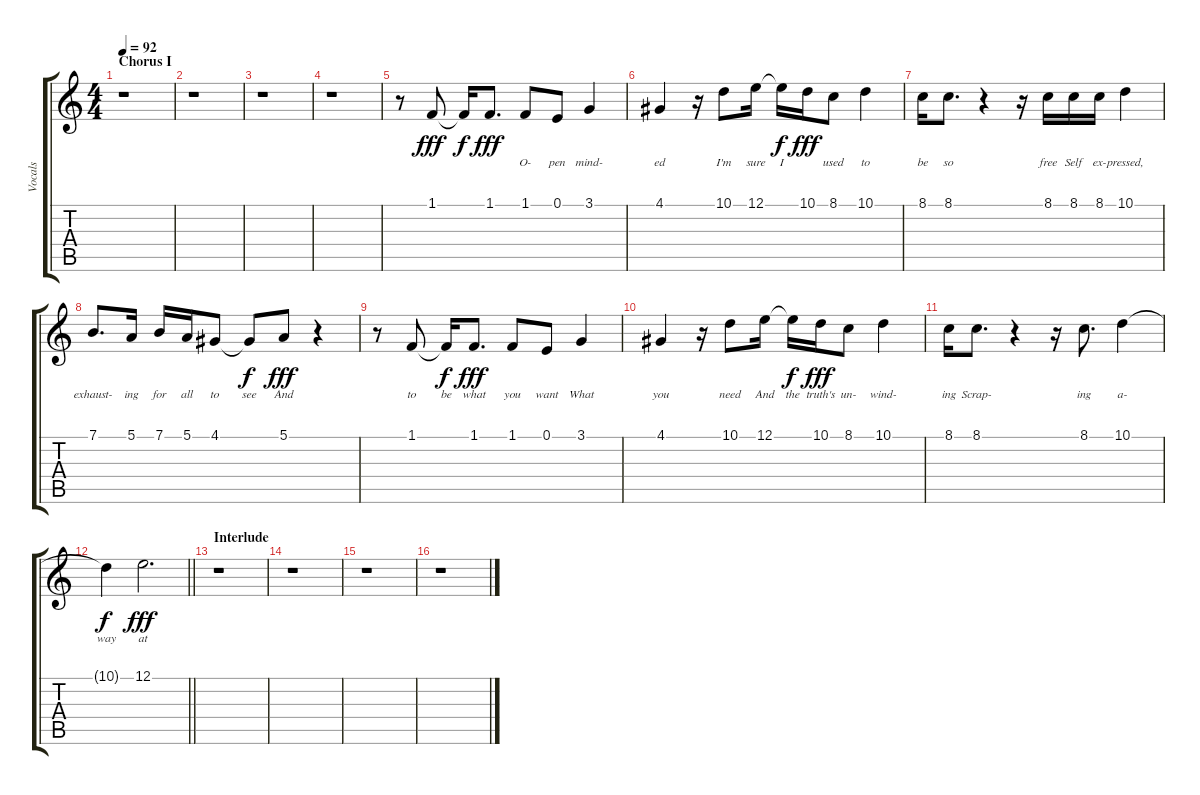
\track ("Vocals" "Vocals") {instrument lead6voice}
\staff {score tabs}
\tuning (E4 B3 G3 D3 A2 E2) {hide}
\ts (4 4)
\section ("" "Chorus I")
\tempo 92
\clef g2
\ks c
r.1{dy fff} |
r.1 |
r.1 |
r.1 |
r.8 1.1.8{lyrics (0 "") lyrics (1 "") lyrics (2 "") lyrics (3 "") lyrics (4 "")} 1.1{t}.16{lyrics (0 "") lyrics (1 "") lyrics (2 "") lyrics (3 "") lyrics (4 "") dy f} 1.1.8{d lyrics (0 "") lyrics (1 "") lyrics (2 "") lyrics (3 "") lyrics (4 "") dy fff} 1.1.8{lyrics (0 "O-") lyrics (1 "") lyrics (2 "") lyrics (3 "") lyrics (4 "")} 0.1.8{lyrics (0 "pen") lyrics (1 "") lyrics (2 "") lyrics (3 "") lyrics (4 "")} 3.1.4{lyrics (0 "mind-") lyrics (1 "") lyrics (2 "") lyrics (3 "") lyrics (4 "")} |
4.1.4{lyrics (0 "ed") lyrics (1 "") lyrics (2 "") lyrics (3 "") lyrics (4 "")} r.16 10.1.8{lyrics (0 "I'm") lyrics (1 "") lyrics (2 "") lyrics (3 "") lyrics (4 "")} 12.1.16{lyrics (0 "sure") lyrics (1 "") lyrics (2 "") lyrics (3 "") lyrics (4 "")} 12.1{t}.16{lyrics (0 "I") lyrics (1 "") lyrics (2 "") lyrics (3 "") lyrics (4 "") dy f} 10.1.16{lyrics (0 "") lyrics (1 "") lyrics (2 "") lyrics (3 "") lyrics (4 "") dy fff} 8.1.8{lyrics (0 "used") lyrics (1 "") lyrics (2 "") lyrics (3 "") lyrics (4 "")} 10.1.4{lyrics (0 "to") lyrics (1 "") lyrics (2 "") lyrics (3 "") lyrics (4 "")} |
8.1.16{lyrics (0 "be") lyrics (1 "") lyrics (2 "") lyrics (3 "") lyrics (4 "")} 8.1.8{d lyrics (0 "so") lyrics (1 "") lyrics (2 "") lyrics (3 "") lyrics (4 "")} r.4 r.16 8.1.16{lyrics (0 "free") lyrics (1 "") lyrics (2 "") lyrics (3 "") lyrics (4 "")} 8.1.16{lyrics (0 "Self") lyrics (1 "") lyrics (2 "") lyrics (3 "") lyrics (4 "")} 8.1.16{lyrics (0 "ex-") lyrics (1 "") lyrics (2 "") lyrics (3 "") lyrics (4 "")} 10.1.4{lyrics (0 "pressed,") lyrics (1 "") lyrics (2 "") lyrics (3 "") lyrics (4 "")} |
7.1.8{d lyrics (0 "exhaust-") lyrics (1 "") lyrics (2 "") lyrics (3 "") lyrics (4 "")} 5.1.16{lyrics (0 "ing") lyrics (1 "") lyrics (2 "") lyrics (3 "") lyrics (4 "")} 7.1.16{lyrics (0 "for") lyrics (1 "") lyrics (2 "") lyrics (3 "") lyrics (4 "")} 5.1.16{lyrics (0 "all") lyrics (1 "") lyrics (2 "") lyrics (3 "") lyrics (4 "")} 4.1.8{lyrics (0 "to") lyrics (1 "") lyrics (2 "") lyrics (3 "") lyrics (4 "")} 4.1{t}.8{lyrics (0 "see") lyrics (1 "") lyrics (2 "") lyrics (3 "") lyrics (4 "") dy f} 5.1.8{lyrics (0 "And") lyrics (1 "") lyrics (2 "") lyrics (3 "") lyrics (4 "") dy fff} r.4 |
r.8 1.1.8{lyrics (0 "to") lyrics (1 "") lyrics (2 "") lyrics (3 "") lyrics (4 "")} 1.1{t}.16{lyrics (0 "be") lyrics (1 "") lyrics (2 "") lyrics (3 "") lyrics (4 "") dy f} 1.1.8{d lyrics (0 "what") lyrics (1 "") lyrics (2 "") lyrics (3 "") lyrics (4 "") dy fff} 1.1.8{lyrics (0 "you") lyrics (1 "") lyrics (2 "") lyrics (3 "") lyrics (4 "")} 0.1.8{lyrics (0 "want") lyrics (1 "") lyrics (2 "") lyrics (3 "") lyrics (4 "")} 3.1.4{lyrics (0 "What") lyrics (1 "") lyrics (2 "") lyrics (3 "") lyrics (4 "")} |
4.1.4{lyrics (0 "you") lyrics (1 "") lyrics (2 "") lyrics (3 "") lyrics (4 "")} r.16 10.1.8{lyrics (0 "need") lyrics (1 "") lyrics (2 "") lyrics (3 "") lyrics (4 "")} 12.1.16{lyrics (0 "And") lyrics (1 "") lyrics (2 "") lyrics (3 "") lyrics (4 "")} 12.1{t}.16{lyrics (0 "the") lyrics (1 "") lyrics (2 "") lyrics (3 "") lyrics (4 "") dy f} 10.1.16{lyrics (0 "truth's") lyrics (1 "") lyrics (2 "") lyrics (3 "") lyrics (4 "") dy fff} 8.1.8{lyrics (0 "un-") lyrics (1 "") lyrics (2 "") lyrics (3 "") lyrics (4 "")} 10.1.4{lyrics (0 "wind-") lyrics (1 "") lyrics (2 "") lyrics (3 "") lyrics (4 "")} |
8.1.16{lyrics (0 "ing") lyrics (1 "") lyrics (2 "") lyrics (3 "") lyrics (4 "")} 8.1.8{d lyrics (0 "Scrap-") lyrics (1 "") lyrics (2 "") lyrics (3 "") lyrics (4 "")} r.4 r.16 8.1.8{d lyrics (0 "ing") lyrics (1 "") lyrics (2 "") lyrics (3 "") lyrics (4 "")} 10.1.4{lyrics (0 "a-") lyrics (1 "") lyrics (2 "") lyrics (3 "") lyrics (4 "")} |
\barLineRight lightlight
10.1{t}.4{lyrics (0 "way") lyrics (1 "") lyrics (2 "") lyrics (3 "") lyrics (4 "") dy f} 12.1.2{d lyrics (0 "at") lyrics (1 "") lyrics (2 "") lyrics (3 "") lyrics (4 "") dy fff} |
\section ("" "Interlude")
r.1 |
r.1 |
r.1 |
r.1
